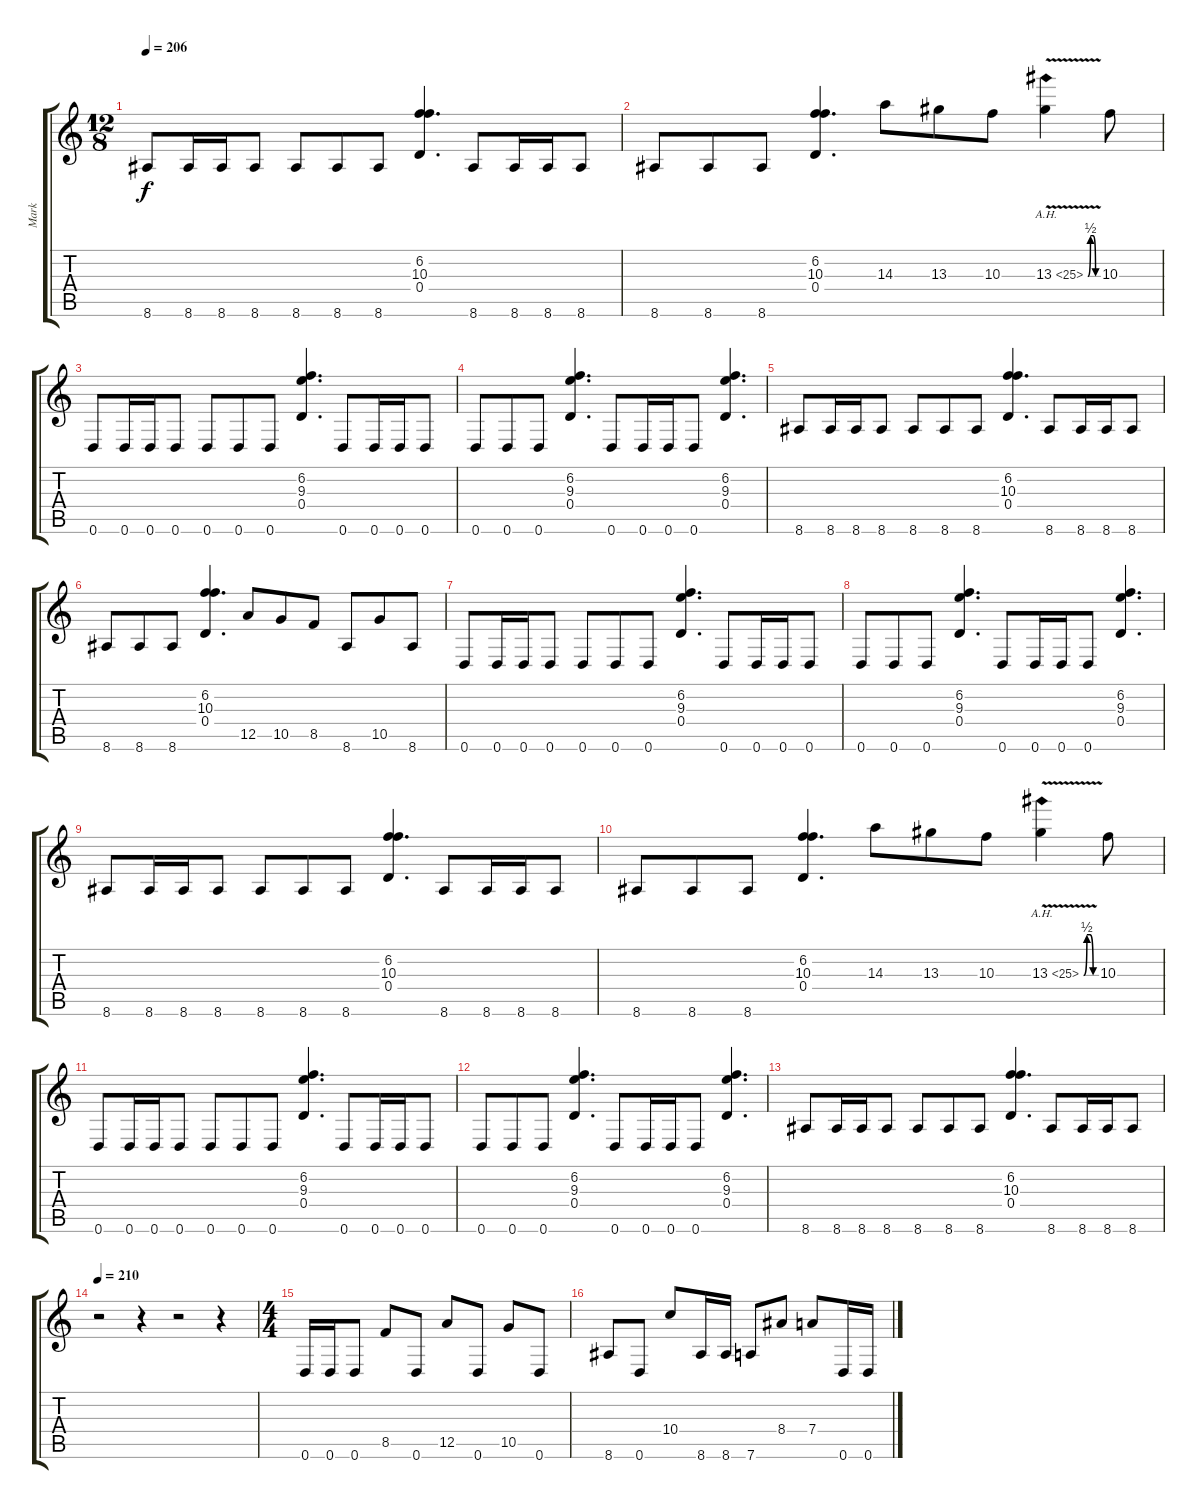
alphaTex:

\track ("Mark" "Mark") {instrument overdrivenguitar}
\staff {score tabs}
\tuning (E4 B3 G3 D3 A2 D2) {hide}
\ts (12 8)
\tempo 206
\clef g2
\ks c
8.6.8{dy f} 8.6.16 8.6.16 8.6.8 8.6.8 8.6.8 8.6.8 (6.2 10.3 0.4).4{d} 8.6.8 8.6.16 8.6.16 8.6.8 |
8.6.8 8.6.8 8.6.8 (6.2 10.3 0.4).4{d} 14.3.8 13.3.8 10.3.8 13.3{be (custom 0 0 15 2 30 2 45 0 60 0) ah 12 v}.4 10.3.8 |
0.6.8 0.6.16 0.6.16 0.6.8 0.6.8 0.6.8 0.6.8 (6.2 9.3 0.4).4{d} 0.6.8 0.6.16 0.6.16 0.6.8 |
0.6.8 0.6.8 0.6.8 (6.2 9.3 0.4).4{d} 0.6.8 0.6.16 0.6.16 0.6.8 (6.2 9.3 0.4).4{d} |
8.6.8 8.6.16 8.6.16 8.6.8 8.6.8 8.6.8 8.6.8 (6.2 10.3 0.4).4{d} 8.6.8 8.6.16 8.6.16 8.6.8 |
8.6.8 8.6.8 8.6.8 (6.2 10.3 0.4).4{d} 12.5.8 10.5.8 8.5.8 8.6.8 10.5.8 8.6.8 |
0.6.8 0.6.16 0.6.16 0.6.8 0.6.8 0.6.8 0.6.8 (6.2 9.3 0.4).4{d} 0.6.8 0.6.16 0.6.16 0.6.8 |
0.6.8 0.6.8 0.6.8 (6.2 9.3 0.4).4{d} 0.6.8 0.6.16 0.6.16 0.6.8 (6.2 9.3 0.4).4{d} |
8.6.8 8.6.16 8.6.16 8.6.8 8.6.8 8.6.8 8.6.8 (6.2 10.3 0.4).4{d} 8.6.8 8.6.16 8.6.16 8.6.8 |
8.6.8 8.6.8 8.6.8 (6.2 10.3 0.4).4{d} 14.3.8 13.3.8 10.3.8 13.3{be (custom 0 0 15 2 30 2 45 0 60 0) ah 12 v}.4 10.3.8 |
0.6.8 0.6.16 0.6.16 0.6.8 0.6.8 0.6.8 0.6.8 (6.2 9.3 0.4).4{d} 0.6.8 0.6.16 0.6.16 0.6.8 |
0.6.8 0.6.8 0.6.8 (6.2 9.3 0.4).4{d} 0.6.8 0.6.16 0.6.16 0.6.8 (6.2 9.3 0.4).4{d} |
8.6.8 8.6.16 8.6.16 8.6.8 8.6.8 8.6.8 8.6.8 (6.2 10.3 0.4).4{d} 8.6.8 8.6.16 8.6.16 8.6.8 |
\tempo 210
r.2 r.4 r.2 r.4 |
\ts (4 4)
0.6.16 0.6.16 0.6.8 8.5.8 0.6.8 12.5.8 0.6.8 10.5.8 0.6.8 |
8.6.8 0.6.8 10.4.8 8.6.16 8.6.16 7.6.8 8.4.8 7.4.8 0.6.16 0.6.16
